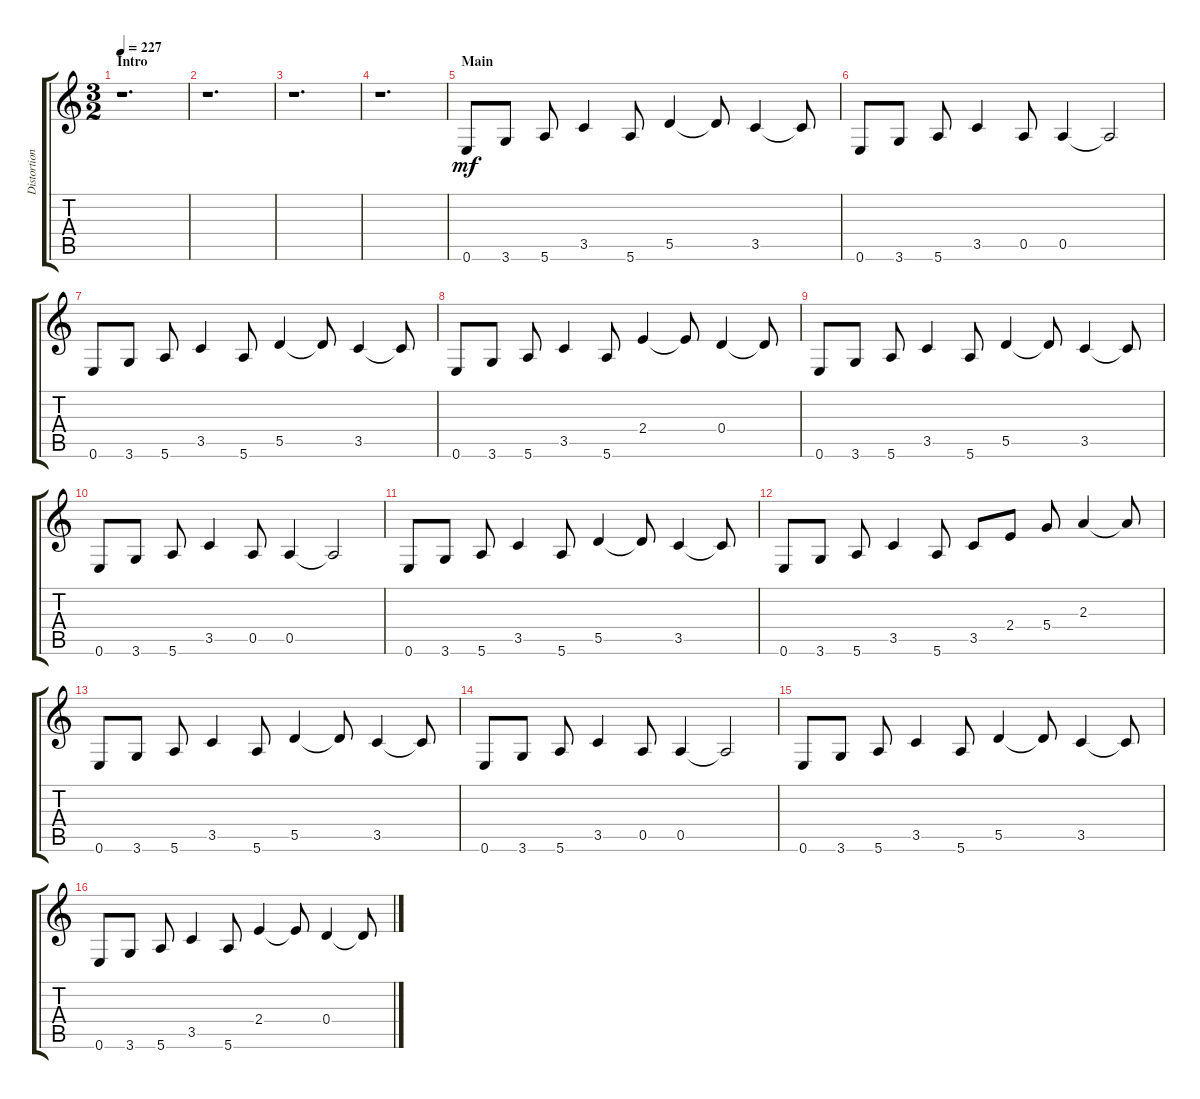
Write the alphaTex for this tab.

\track ("Distortion Guitar" "Distortion") {instrument distortionguitar}
\staff {score tabs}
\tuning (E4 B3 G3 D3 A2 E2) {hide}
\ts (3 2)
\section ("" "Intro")
\tempo 227
\clef g2
\ks c
r.1{d dy mf instrument distortionguitar} |
r.1{d} |
r.1{d} |
r.1{d} |
\section ("" "Main")
0.6.8 3.6.8 5.6.8 3.5.4 5.6.8 5.5.4 5.5{t}.8 3.5.4 3.5{t}.8 |
0.6.8 3.6.8 5.6.8 3.5.4 0.5.8 0.5.4 0.5{t}.2 |
0.6.8 3.6.8 5.6.8 3.5.4 5.6.8 5.5.4 5.5{t}.8 3.5.4 3.5{t}.8 |
0.6.8 3.6.8 5.6.8 3.5.4 5.6.8 2.4.4 2.4{t}.8 0.4.4 0.4{t}.8 |
0.6.8 3.6.8 5.6.8 3.5.4 5.6.8 5.5.4 5.5{t}.8 3.5.4 3.5{t}.8 |
0.6.8 3.6.8 5.6.8 3.5.4 0.5.8 0.5.4 0.5{t}.2 |
0.6.8 3.6.8 5.6.8 3.5.4 5.6.8 5.5.4 5.5{t}.8 3.5.4 3.5{t}.8 |
0.6.8 3.6.8 5.6.8 3.5.4 5.6.8 3.5.8 2.4.8 5.4.8 2.3.4 2.3{t}.8 |
0.6.8 3.6.8 5.6.8 3.5.4 5.6.8 5.5.4 5.5{t}.8 3.5.4 3.5{t}.8 |
0.6.8 3.6.8 5.6.8 3.5.4 0.5.8 0.5.4 0.5{t}.2 |
0.6.8 3.6.8 5.6.8 3.5.4 5.6.8 5.5.4 5.5{t}.8 3.5.4 3.5{t}.8 |
0.6.8 3.6.8 5.6.8 3.5.4 5.6.8 2.4.4 2.4{t}.8 0.4.4 0.4{t}.8
